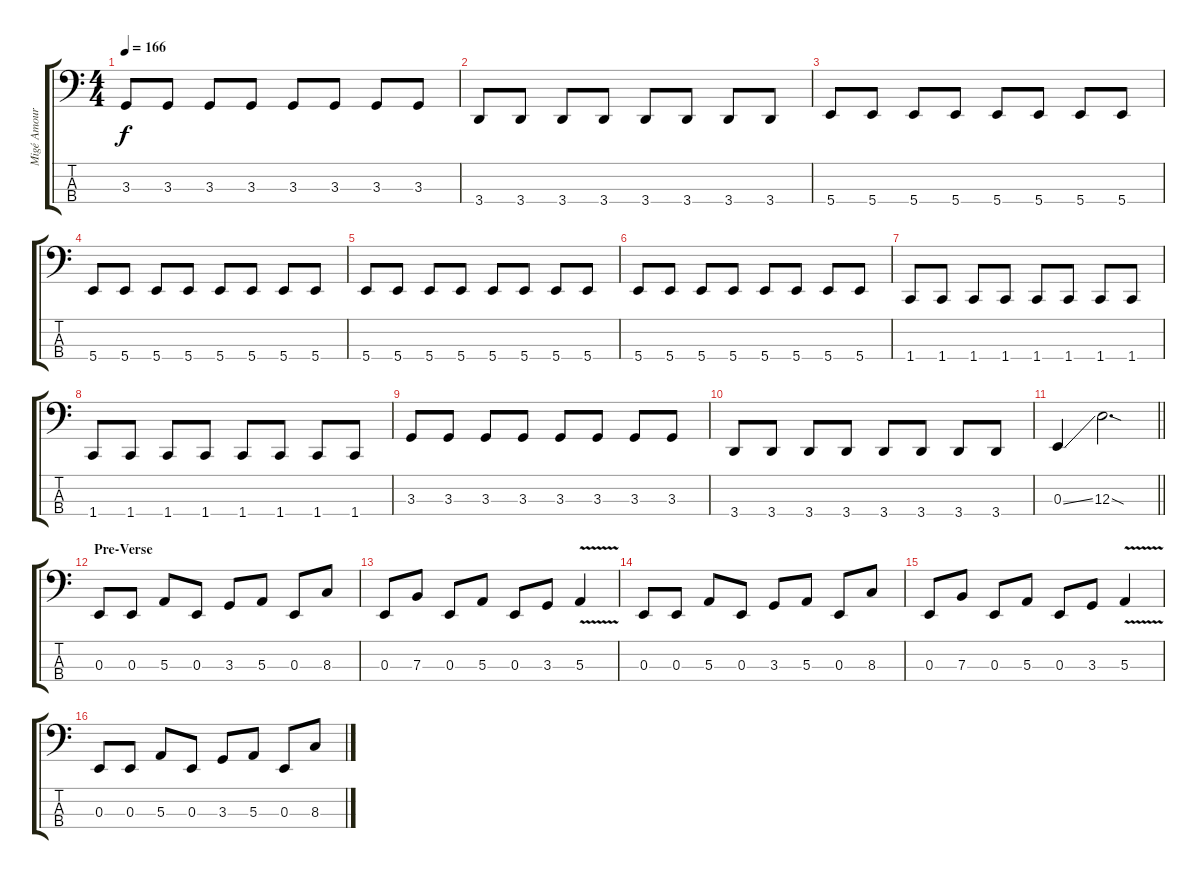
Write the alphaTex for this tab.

\track ("Migé Amour (Bass)" "Migé Amour") {instrument electricbasspick}
\staff {score tabs}
\tuning (D2 A1 E1 B0) {hide}
\ts (4 4)
\tempo 166
\clef f4
\ks c
3.3.8{dy f} 3.3.8 3.3.8 3.3.8 3.3.8 3.3.8 3.3.8 3.3.8 |
3.4.8 3.4.8 3.4.8 3.4.8 3.4.8 3.4.8 3.4.8 3.4.8 |
5.4.8 5.4.8 5.4.8 5.4.8 5.4.8 5.4.8 5.4.8 5.4.8 |
5.4.8 5.4.8 5.4.8 5.4.8 5.4.8 5.4.8 5.4.8 5.4.8 |
5.4.8 5.4.8 5.4.8 5.4.8 5.4.8 5.4.8 5.4.8 5.4.8 |
5.4.8 5.4.8 5.4.8 5.4.8 5.4.8 5.4.8 5.4.8 5.4.8 |
1.4.8 1.4.8 1.4.8 1.4.8 1.4.8 1.4.8 1.4.8 1.4.8 |
1.4.8 1.4.8 1.4.8 1.4.8 1.4.8 1.4.8 1.4.8 1.4.8 |
3.3.8 3.3.8 3.3.8 3.3.8 3.3.8 3.3.8 3.3.8 3.3.8 |
3.4.8 3.4.8 3.4.8 3.4.8 3.4.8 3.4.8 3.4.8 3.4.8 |
\barLineRight lightlight
0.3{ss}.4 12.3{sod}.2{d} |
\section ("" "Pre-Verse")
0.3.8 0.3.8 5.3.8 0.3.8 3.3.8 5.3.8 0.3.8 8.3.8 |
0.3.8 7.3.8 0.3.8 5.3.8 0.3.8 3.3.8 5.3{v}.4 |
0.3.8 0.3.8 5.3.8 0.3.8 3.3.8 5.3.8 0.3.8 8.3.8 |
0.3.8 7.3.8 0.3.8 5.3.8 0.3.8 3.3.8 5.3{v}.4 |
0.3.8 0.3.8 5.3.8 0.3.8 3.3.8 5.3.8 0.3.8 8.3.8
